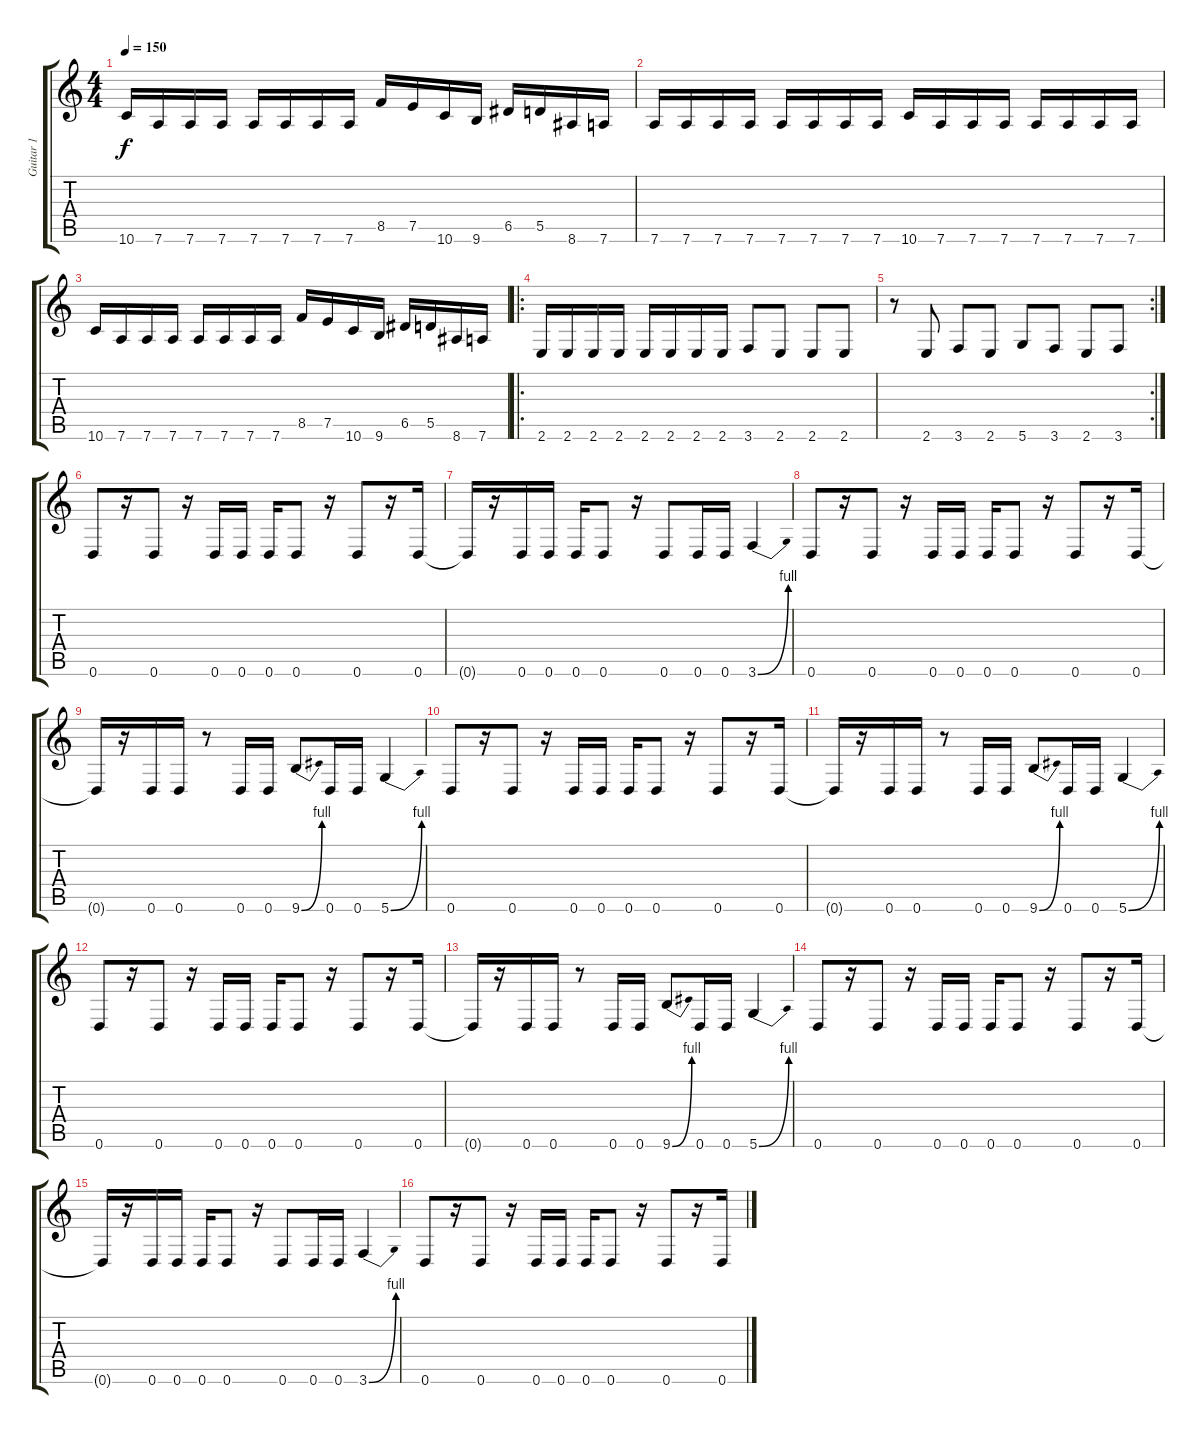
\track ("Guitar 1" "Guitar 1") {instrument distortionguitar}
\staff {score tabs}
\tuning (E4 B3 G3 D3 A2 D2) {hide}
\ts (4 4)
\tempo 150
\clef g2
\ks c
10.6.16{dy f} 7.6.16 7.6.16 7.6.16 7.6.16 7.6.16 7.6.16 7.6.16 8.5.16 7.5.16 10.6.16 9.6.16 6.5.16 5.5.16 8.6.16 7.6.16 |
7.6.16 7.6.16 7.6.16 7.6.16 7.6.16 7.6.16 7.6.16 7.6.16 10.6.16 7.6.16 7.6.16 7.6.16 7.6.16 7.6.16 7.6.16 7.6.16 |
10.6.16 7.6.16 7.6.16 7.6.16 7.6.16 7.6.16 7.6.16 7.6.16 8.5.16 7.5.16 10.6.16 9.6.16 6.5.16 5.5.16 8.6.16 7.6.16 |
\ro
2.6.16 2.6.16 2.6.16 2.6.16 2.6.16 2.6.16 2.6.16 2.6.16 3.6.8 2.6.8 2.6.8 2.6.8 |
\rc 2
r.8 2.6.8 3.6.8 2.6.8 5.6.8 3.6.8 2.6.8 3.6.8 |
0.6.8 r.16 0.6.8 r.16 0.6.16 0.6.16 0.6.16 0.6.8 r.16 0.6.8 r.16 0.6.16 |
0.6{t}.16 r.16 0.6.16 0.6.16 0.6.16 0.6.8 r.16 0.6.8 0.6.16 0.6.16 3.6{be (bend 0 0 60 4)}.4 |
0.6.8 r.16 0.6.8 r.16 0.6.16 0.6.16 0.6.16 0.6.8 r.16 0.6.8 r.16 0.6.16 |
0.6{t}.16 r.16 0.6.16 0.6.16 r.8 0.6.16 0.6.16 9.6{be (bend 0 0 60 4)}.8 0.6.16 0.6.16 5.6{be (bend 0 0 60 4)}.4 |
0.6.8 r.16 0.6.8 r.16 0.6.16 0.6.16 0.6.16 0.6.8 r.16 0.6.8 r.16 0.6.16 |
0.6{t}.16 r.16 0.6.16 0.6.16 r.8 0.6.16 0.6.16 9.6{be (bend 0 0 60 4)}.8 0.6.16 0.6.16 5.6{be (bend 0 0 60 4)}.4 |
0.6.8 r.16 0.6.8 r.16 0.6.16 0.6.16 0.6.16 0.6.8 r.16 0.6.8 r.16 0.6.16 |
0.6{t}.16 r.16 0.6.16 0.6.16 r.8 0.6.16 0.6.16 9.6{be (bend 0 0 60 4)}.8 0.6.16 0.6.16 5.6{be (bend 0 0 60 4)}.4 |
0.6.8 r.16 0.6.8 r.16 0.6.16 0.6.16 0.6.16 0.6.8 r.16 0.6.8 r.16 0.6.16 |
0.6{t}.16 r.16 0.6.16 0.6.16 0.6.16 0.6.8 r.16 0.6.8 0.6.16 0.6.16 3.6{be (bend 0 0 60 4)}.4 |
0.6.8 r.16 0.6.8 r.16 0.6.16 0.6.16 0.6.16 0.6.8 r.16 0.6.8 r.16 0.6.16
